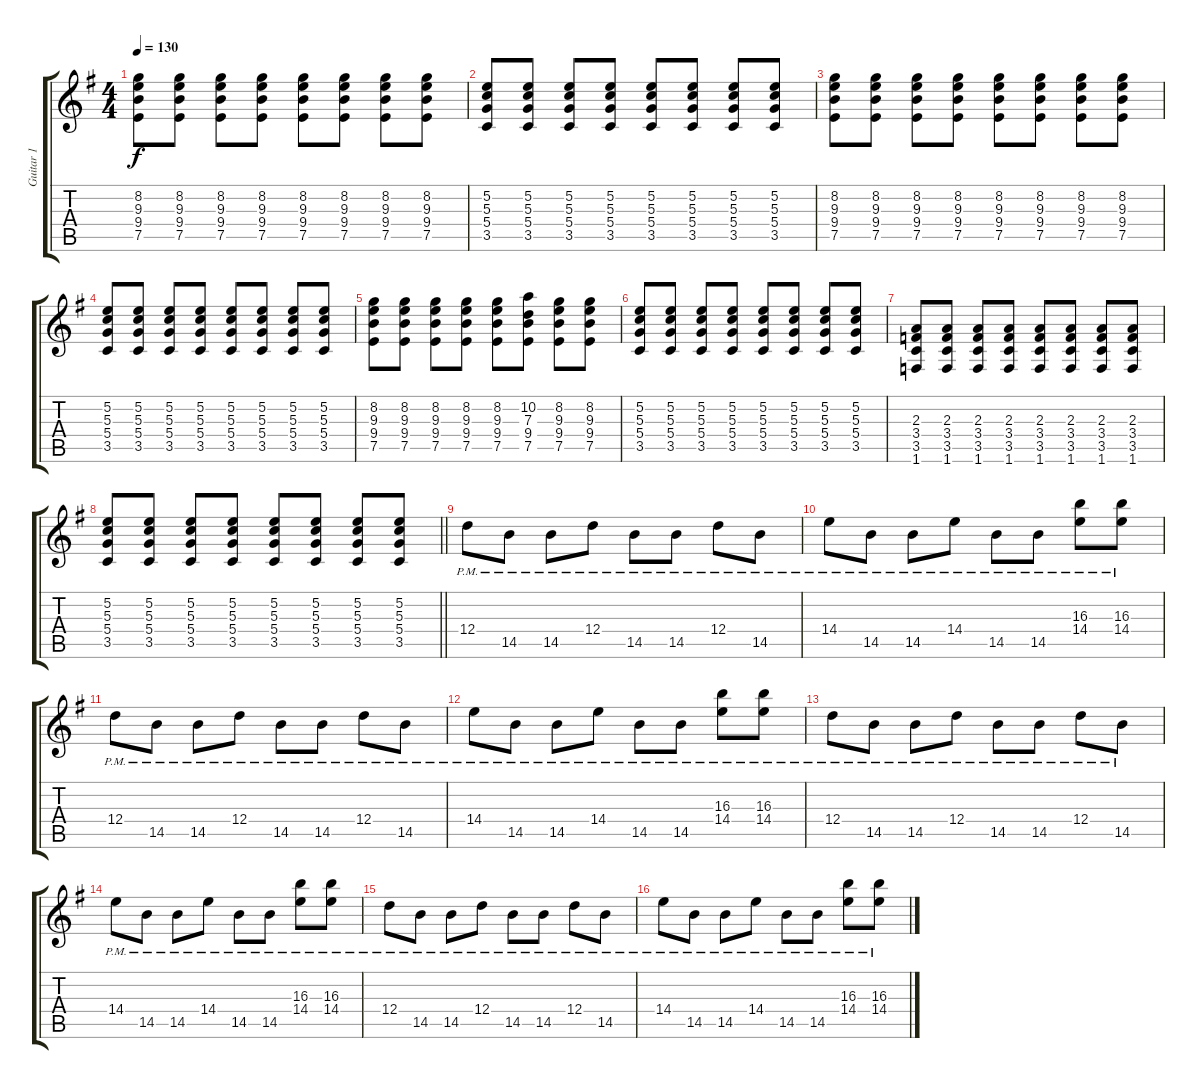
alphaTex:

\track ("Guitar 1" "Guitar 1") {instrument overdrivenguitar}
\staff {score tabs}
\tuning (E4 B3 G3 D3 A2 E2) {hide}
\ts (4 4)
\tempo 130
\clef g2
\ks g
(8.2 9.3 9.4 7.5).8{dy f} (8.2 9.3 9.4 7.5).8 (8.2 9.3 9.4 7.5).8 (8.2 9.3 9.4 7.5).8 (8.2 9.3 9.4 7.5).8 (8.2 9.3 9.4 7.5).8 (8.2 9.3 9.4 7.5).8 (8.2 9.3 9.4 7.5).8 |
(5.2 5.3 5.4 3.5).8 (5.2 5.3 5.4 3.5).8 (5.2 5.3 5.4 3.5).8 (5.2 5.3 5.4 3.5).8 (5.2 5.3 5.4 3.5).8 (5.2 5.3 5.4 3.5).8 (5.2 5.3 5.4 3.5).8 (5.2 5.3 5.4 3.5).8 |
(8.2 9.3 9.4 7.5).8 (8.2 9.3 9.4 7.5).8 (8.2 9.3 9.4 7.5).8 (8.2 9.3 9.4 7.5).8 (8.2 9.3 9.4 7.5).8 (8.2 9.3 9.4 7.5).8 (8.2 9.3 9.4 7.5).8 (8.2 9.3 9.4 7.5).8 |
(5.2 5.3 5.4 3.5).8 (5.2 5.3 5.4 3.5).8 (5.2 5.3 5.4 3.5).8 (5.2 5.3 5.4 3.5).8 (5.2 5.3 5.4 3.5).8 (5.2 5.3 5.4 3.5).8 (5.2 5.3 5.4 3.5).8 (5.2 5.3 5.4 3.5).8 |
(8.2 9.3 9.4 7.5).8 (8.2 9.3 9.4 7.5).8 (8.2 9.3 9.4 7.5).8 (8.2 9.3 9.4 7.5).8 (8.2 9.3 9.4 7.5).8 (10.2 7.3 9.4 7.5).8 (8.2 9.3 9.4 7.5).8 (8.2 9.3 9.4 7.5).8 |
(5.2 5.3 5.4 3.5).8 (5.2 5.3 5.4 3.5).8 (5.2 5.3 5.4 3.5).8 (5.2 5.3 5.4 3.5).8 (5.2 5.3 5.4 3.5).8 (5.2 5.3 5.4 3.5).8 (5.2 5.3 5.4 3.5).8 (5.2 5.3 5.4 3.5).8 |
(2.3 3.4 3.5 1.6).8 (2.3 3.4 3.5 1.6).8 (2.3 3.4 3.5 1.6).8 (2.3 3.4 3.5 1.6).8 (2.3 3.4 3.5 1.6).8 (2.3 3.4 3.5 1.6).8 (2.3 3.4 3.5 1.6).8 (2.3 3.4 3.5 1.6).8 |
\barLineRight lightlight
(5.2 5.3 5.4 3.5).8 (5.2 5.3 5.4 3.5).8 (5.2 5.3 5.4 3.5).8 (5.2 5.3 5.4 3.5).8 (5.2 5.3 5.4 3.5).8 (5.2 5.3 5.4 3.5).8 (5.2 5.3 5.4 3.5).8 (5.2 5.3 5.4 3.5).8 |
12.4{pm}.8 14.5{pm}.8 14.5{pm}.8 12.4{pm}.8 14.5{pm}.8 14.5{pm}.8 12.4{pm}.8 14.5{pm}.8 |
14.4{pm}.8 14.5{pm}.8 14.5{pm}.8 14.4{pm}.8 14.5{pm}.8 14.5{pm}.8 (16.3{pm} 14.4{pm}).8 (16.3{pm} 14.4{pm}).8 |
12.4{pm}.8 14.5{pm}.8 14.5{pm}.8 12.4{pm}.8 14.5{pm}.8 14.5{pm}.8 12.4{pm}.8 14.5{pm}.8 |
14.4{pm}.8 14.5{pm}.8 14.5{pm}.8 14.4{pm}.8 14.5{pm}.8 14.5{pm}.8 (16.3{pm} 14.4{pm}).8 (16.3{pm} 14.4{pm}).8 |
12.4{pm}.8 14.5{pm}.8 14.5{pm}.8 12.4{pm}.8 14.5{pm}.8 14.5{pm}.8 12.4{pm}.8 14.5{pm}.8 |
14.4{pm}.8 14.5{pm}.8 14.5{pm}.8 14.4{pm}.8 14.5{pm}.8 14.5{pm}.8 (16.3{pm} 14.4{pm}).8 (16.3{pm} 14.4{pm}).8 |
12.4{pm}.8 14.5{pm}.8 14.5{pm}.8 12.4{pm}.8 14.5{pm}.8 14.5{pm}.8 12.4{pm}.8 14.5{pm}.8 |
14.4{pm}.8 14.5{pm}.8 14.5{pm}.8 14.4{pm}.8 14.5{pm}.8 14.5{pm}.8 (16.3{pm} 14.4{pm}).8 (16.3{pm} 14.4{pm}).8
